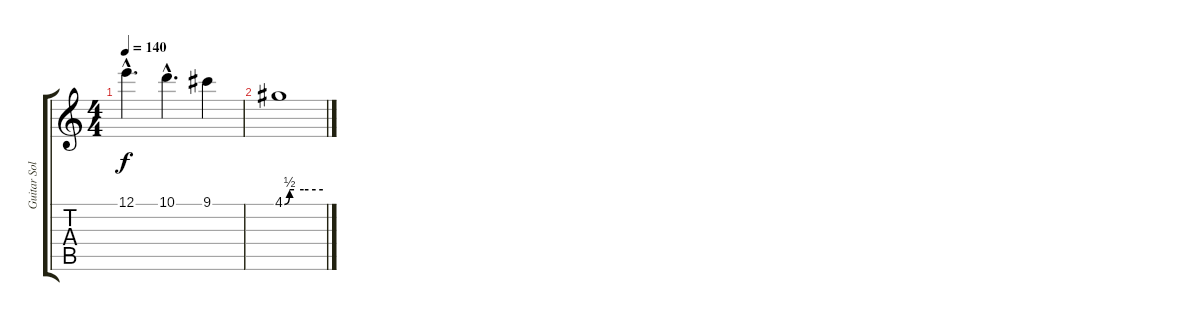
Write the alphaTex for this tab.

\track ("Guitar Solo" "Guitar Sol") {instrument distortionguitar}
\staff {score tabs}
\tuning (E4 B3 G3 D3 A2 E2) {hide}
\ts (4 4)
\tempo 140
\clef g2
\ks c
12.1{hac}.4{d dy f} 10.1{hac}.4{d} 9.1.4 |
4.1{be (custom 0 0 8 2 15 2 30 2 60 2)}.1
